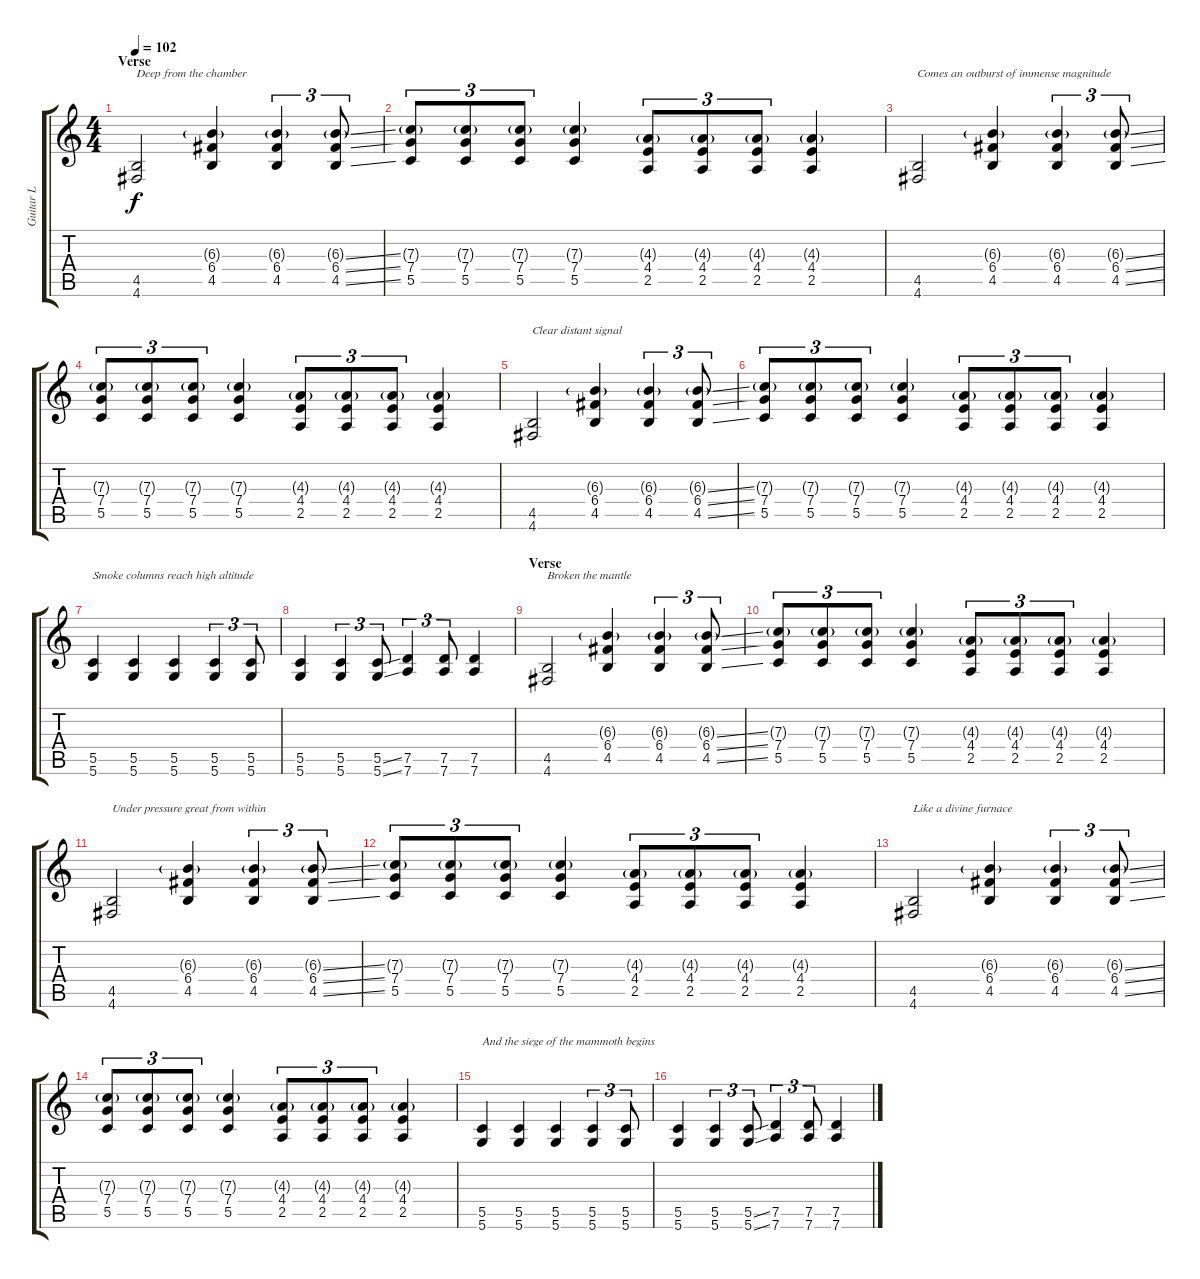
\track ("Guitar L" "Guitar L") {instrument distortionguitar}
\staff {score tabs}
\tuning (D4 A3 F3 C3 G2 D2) {hide}
\ts (4 4)
\section ("" "Verse")
\tempo 102
\clef g2
\ks c
(4.5 4.6).2{txt "Deep from the chamber" dy f} (6.3{g} 6.4 4.5).4 (6.3{g} 6.4 4.5).4{tu (3 2)} (6.3{ss g} 6.4{ss} 4.5{ss}).8{tu (3 2)} |
(7.3{g} 7.4 5.5).8{tu (3 2)} (7.3{g} 7.4 5.5).8{tu (3 2)} (7.3{g} 7.4 5.5).8{tu (3 2)} (7.3{g} 7.4 5.5).4 (4.3{g} 4.4 2.5).8{tu (3 2)} (4.3{g} 4.4 2.5).8{tu (3 2)} (4.3{g} 4.4 2.5).8{tu (3 2)} (4.3{g} 4.4 2.5).4 |
(4.5 4.6).2{txt "Comes an outburst of immense magnitude"} (6.3{g} 6.4 4.5).4 (6.3{g} 6.4 4.5).4{tu (3 2)} (6.3{ss g} 6.4{ss} 4.5{ss}).8{tu (3 2)} |
(7.3{g} 7.4 5.5).8{tu (3 2)} (7.3{g} 7.4 5.5).8{tu (3 2)} (7.3{g} 7.4 5.5).8{tu (3 2)} (7.3{g} 7.4 5.5).4 (4.3{g} 4.4 2.5).8{tu (3 2)} (4.3{g} 4.4 2.5).8{tu (3 2)} (4.3{g} 4.4 2.5).8{tu (3 2)} (4.3{g} 4.4 2.5).4 |
(4.5 4.6).2{txt "Clear distant signal"} (6.3{g} 6.4 4.5).4 (6.3{g} 6.4 4.5).4{tu (3 2)} (6.3{ss g} 6.4{ss} 4.5{ss}).8{tu (3 2)} |
(7.3{g} 7.4 5.5).8{tu (3 2)} (7.3{g} 7.4 5.5).8{tu (3 2)} (7.3{g} 7.4 5.5).8{tu (3 2)} (7.3{g} 7.4 5.5).4 (4.3{g} 4.4 2.5).8{tu (3 2)} (4.3{g} 4.4 2.5).8{tu (3 2)} (4.3{g} 4.4 2.5).8{tu (3 2)} (4.3{g} 4.4 2.5).4 |
(5.5 5.6).4{txt "Smoke columns reach high altitude"} (5.5 5.6).4 (5.5 5.6).4 (5.5 5.6).4{tu (3 2)} (5.5 5.6).8{tu (3 2)} |
(5.5 5.6).4 (5.5 5.6).4{tu (3 2)} (5.5{ss} 5.6{ss}).8{tu (3 2)} (7.5 7.6).4{tu (3 2)} (7.5 7.6).8{tu (3 2)} (7.5 7.6).4 |
\section ("" "Verse")
(4.5 4.6).2{txt "Broken the mantle"} (6.3{g} 6.4 4.5).4 (6.3{g} 6.4 4.5).4{tu (3 2)} (6.3{ss g} 6.4{ss} 4.5{ss}).8{tu (3 2)} |
(7.3{g} 7.4 5.5).8{tu (3 2)} (7.3{g} 7.4 5.5).8{tu (3 2)} (7.3{g} 7.4 5.5).8{tu (3 2)} (7.3{g} 7.4 5.5).4 (4.3{g} 4.4 2.5).8{tu (3 2)} (4.3{g} 4.4 2.5).8{tu (3 2)} (4.3{g} 4.4 2.5).8{tu (3 2)} (4.3{g} 4.4 2.5).4 |
(4.5 4.6).2{txt "Under pressure great from within"} (6.3{g} 6.4 4.5).4 (6.3{g} 6.4 4.5).4{tu (3 2)} (6.3{ss g} 6.4{ss} 4.5{ss}).8{tu (3 2)} |
(7.3{g} 7.4 5.5).8{tu (3 2)} (7.3{g} 7.4 5.5).8{tu (3 2)} (7.3{g} 7.4 5.5).8{tu (3 2)} (7.3{g} 7.4 5.5).4 (4.3{g} 4.4 2.5).8{tu (3 2)} (4.3{g} 4.4 2.5).8{tu (3 2)} (4.3{g} 4.4 2.5).8{tu (3 2)} (4.3{g} 4.4 2.5).4 |
(4.5 4.6).2{txt "Like a divine furnace"} (6.3{g} 6.4 4.5).4 (6.3{g} 6.4 4.5).4{tu (3 2)} (6.3{ss g} 6.4{ss} 4.5{ss}).8{tu (3 2)} |
(7.3{g} 7.4 5.5).8{tu (3 2)} (7.3{g} 7.4 5.5).8{tu (3 2)} (7.3{g} 7.4 5.5).8{tu (3 2)} (7.3{g} 7.4 5.5).4 (4.3{g} 4.4 2.5).8{tu (3 2)} (4.3{g} 4.4 2.5).8{tu (3 2)} (4.3{g} 4.4 2.5).8{tu (3 2)} (4.3{g} 4.4 2.5).4 |
(5.5 5.6).4{txt "And the siege of the mammoth begins"} (5.5 5.6).4 (5.5 5.6).4 (5.5 5.6).4{tu (3 2)} (5.5 5.6).8{tu (3 2)} |
(5.5 5.6).4 (5.5 5.6).4{tu (3 2)} (5.5{ss} 5.6{ss}).8{tu (3 2)} (7.5 7.6).4{tu (3 2)} (7.5 7.6).8{tu (3 2)} (7.5 7.6).4
